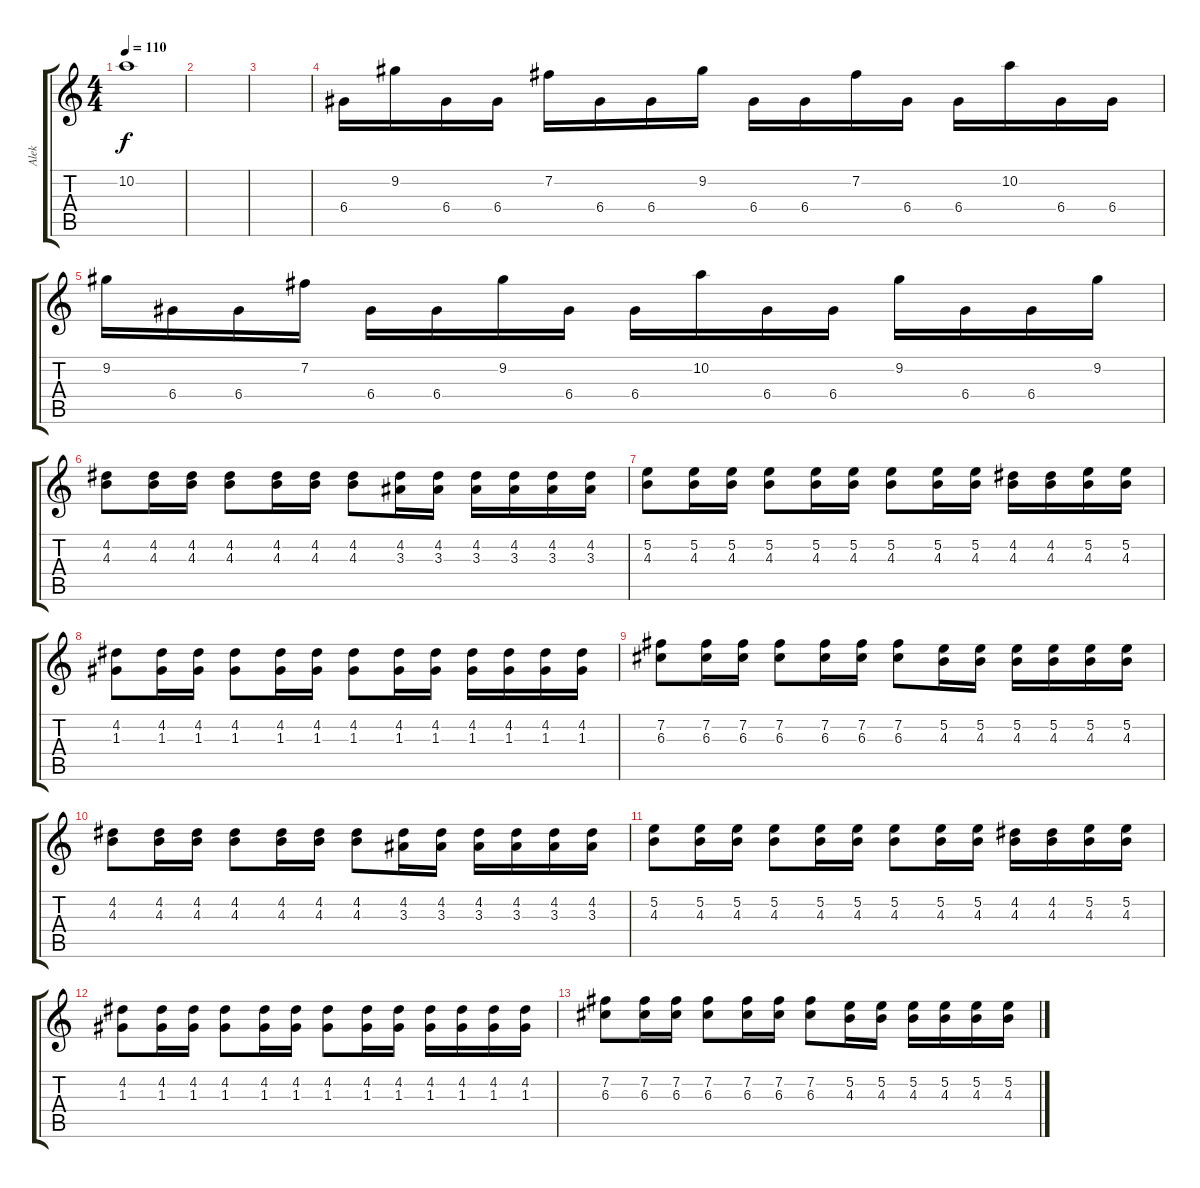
\track ("Alek" "Alek") {instrument distortionguitar}
\staff {score tabs}
\tuning (E4 B3 G3 D3 A2 E2) {hide}
\ts (4 4)
\tempo 110
\clef g2
\ks c
10.2.1{dy f} |
|
|
6.4.16 9.2.16 6.4.16 6.4.16 7.2.16 6.4.16 6.4.16 9.2.16 6.4.16 6.4.16 7.2.16 6.4.16 6.4.16 10.2.16 6.4.16 6.4.16 |
9.2.16 6.4.16 6.4.16 7.2.16 6.4.16 6.4.16 9.2.16 6.4.16 6.4.16 10.2.16 6.4.16 6.4.16 9.2.16 6.4.16 6.4.16 9.2.16 |
(4.2 4.3).8 (4.2 4.3).16 (4.2 4.3).16 (4.2 4.3).8 (4.2 4.3).16 (4.2 4.3).16 (4.2 4.3).8 (4.2 3.3).16 (4.2 3.3).16 (4.2 3.3).16 (4.2 3.3).16 (4.2 3.3).16 (4.2 3.3).16 |
(5.2 4.3).8 (5.2 4.3).16 (5.2 4.3).16 (5.2 4.3).8 (5.2 4.3).16 (5.2 4.3).16 (5.2 4.3).8 (5.2 4.3).16 (5.2 4.3).16 (4.2 4.3).16 (4.2 4.3).16 (5.2 4.3).16 (5.2 4.3).16 |
(4.2 1.3).8 (4.2 1.3).16 (4.2 1.3).16 (4.2 1.3).8 (4.2 1.3).16 (4.2 1.3).16 (4.2 1.3).8 (4.2 1.3).16 (4.2 1.3).16 (4.2 1.3).16 (4.2 1.3).16 (4.2 1.3).16 (4.2 1.3).16 |
(7.2 6.3).8 (7.2 6.3).16 (7.2 6.3).16 (7.2 6.3).8 (7.2 6.3).16 (7.2 6.3).16 (7.2 6.3).8 (5.2 4.3).16 (5.2 4.3).16 (5.2 4.3).16 (5.2 4.3).16 (5.2 4.3).16 (5.2 4.3).16 |
(4.2 4.3).8 (4.2 4.3).16 (4.2 4.3).16 (4.2 4.3).8 (4.2 4.3).16 (4.2 4.3).16 (4.2 4.3).8 (4.2 3.3).16 (4.2 3.3).16 (4.2 3.3).16 (4.2 3.3).16 (4.2 3.3).16 (4.2 3.3).16 |
(5.2 4.3).8 (5.2 4.3).16 (5.2 4.3).16 (5.2 4.3).8 (5.2 4.3).16 (5.2 4.3).16 (5.2 4.3).8 (5.2 4.3).16 (5.2 4.3).16 (4.2 4.3).16 (4.2 4.3).16 (5.2 4.3).16 (5.2 4.3).16 |
(4.2 1.3).8 (4.2 1.3).16 (4.2 1.3).16 (4.2 1.3).8 (4.2 1.3).16 (4.2 1.3).16 (4.2 1.3).8 (4.2 1.3).16 (4.2 1.3).16 (4.2 1.3).16 (4.2 1.3).16 (4.2 1.3).16 (4.2 1.3).16 |
(7.2 6.3).8 (7.2 6.3).16 (7.2 6.3).16 (7.2 6.3).8 (7.2 6.3).16 (7.2 6.3).16 (7.2 6.3).8 (5.2 4.3).16 (5.2 4.3).16 (5.2 4.3).16 (5.2 4.3).16 (5.2 4.3).16 (5.2 4.3).16
